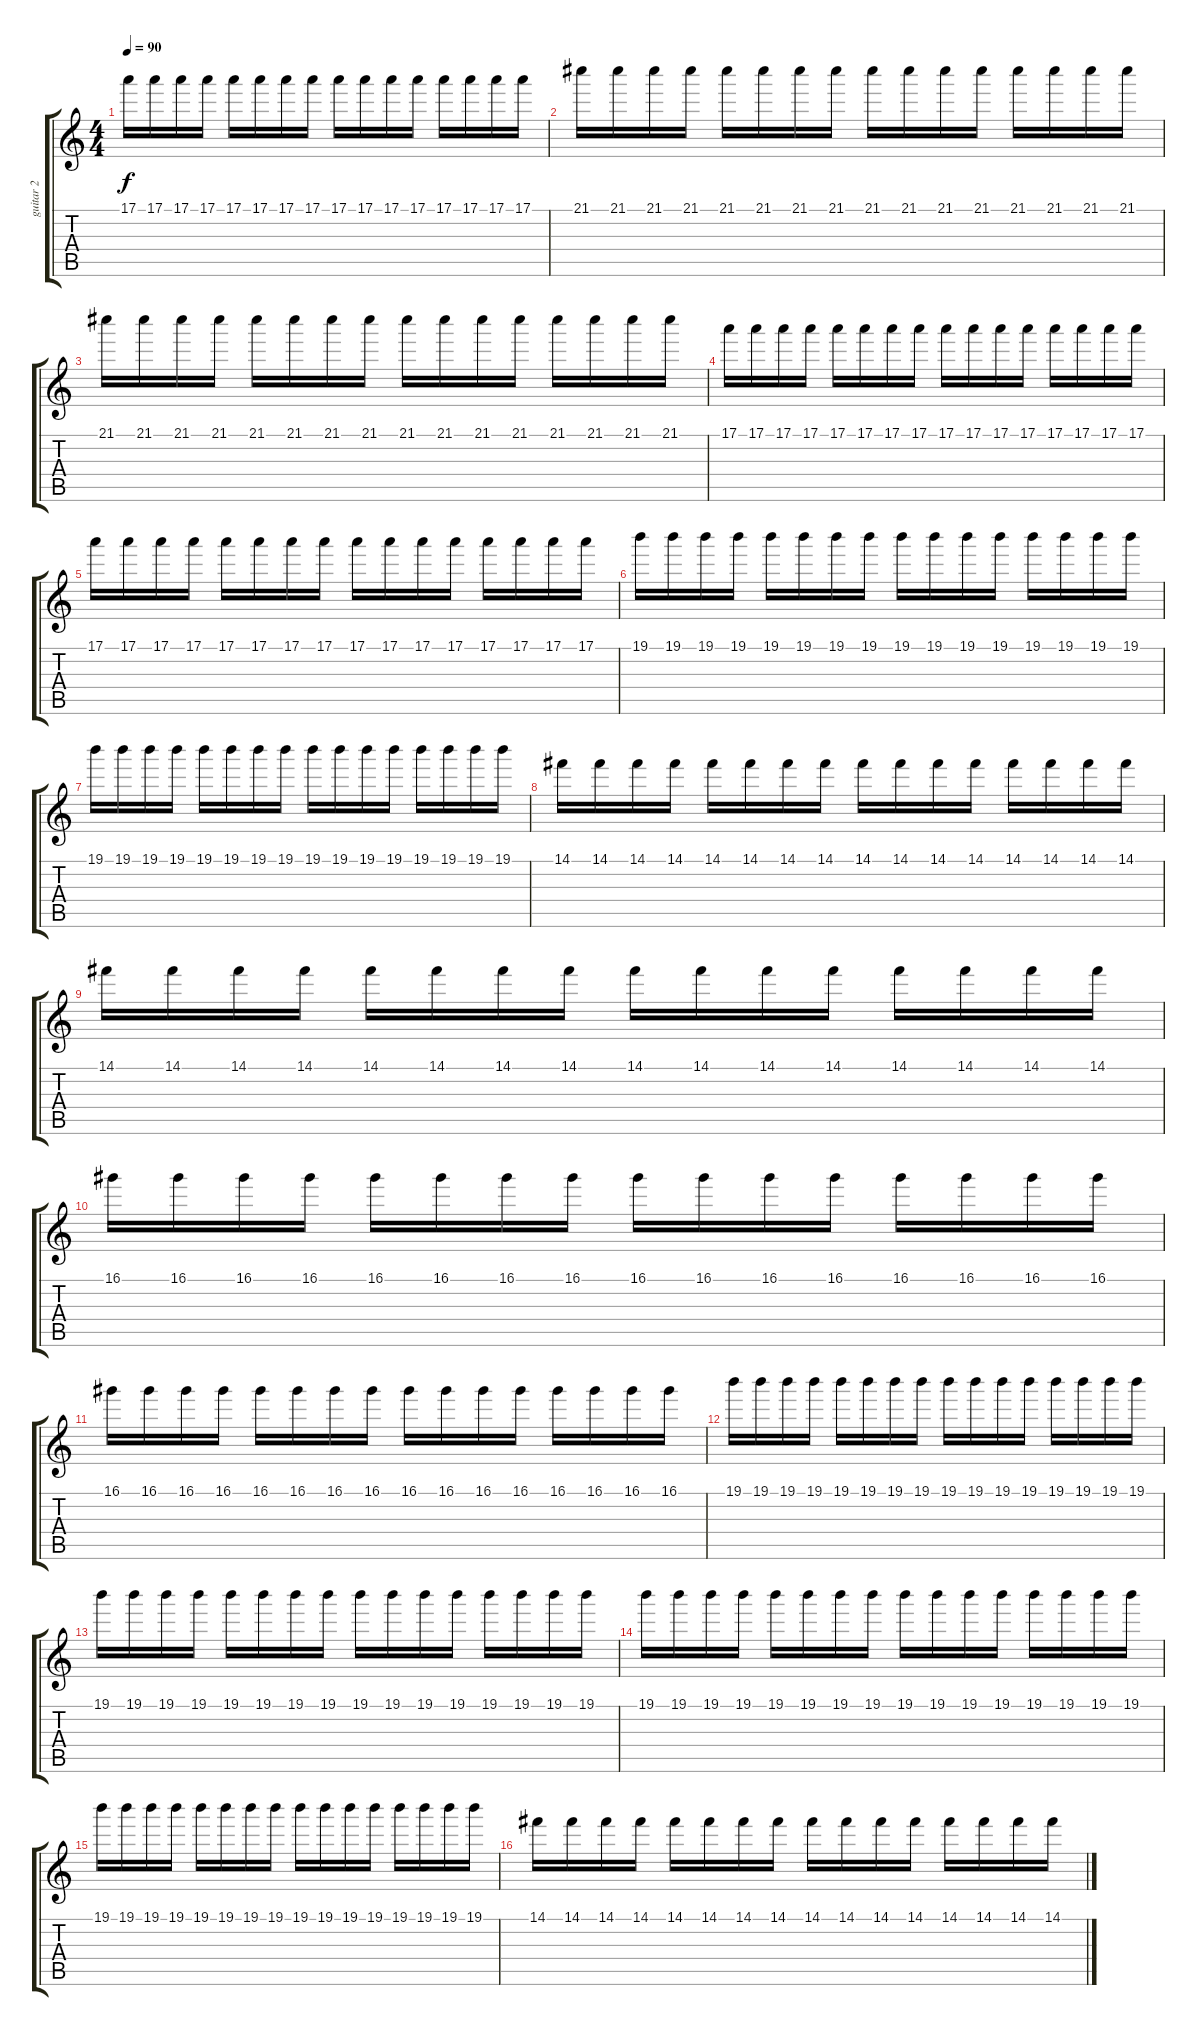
\track ("guitar 2" "guitar 2") {instrument overdrivenguitar}
\staff {score tabs}
\tuning (E4 B3 G3 D3 A2 E2) {hide}
\ts (4 4)
\tempo 90
\clef g2
\ks c
17.1.16{dy f} 17.1.16 17.1.16 17.1.16 17.1.16 17.1.16 17.1.16 17.1.16 17.1.16 17.1.16 17.1.16 17.1.16 17.1.16 17.1.16 17.1.16 17.1.16 |
21.1.16 21.1.16 21.1.16 21.1.16 21.1.16 21.1.16 21.1.16 21.1.16 21.1.16 21.1.16 21.1.16 21.1.16 21.1.16 21.1.16 21.1.16 21.1.16 |
21.1.16 21.1.16 21.1.16 21.1.16 21.1.16 21.1.16 21.1.16 21.1.16 21.1.16 21.1.16 21.1.16 21.1.16 21.1.16 21.1.16 21.1.16 21.1.16 |
17.1.16 17.1.16 17.1.16 17.1.16 17.1.16 17.1.16 17.1.16 17.1.16 17.1.16 17.1.16 17.1.16 17.1.16 17.1.16 17.1.16 17.1.16 17.1.16 |
17.1.16 17.1.16 17.1.16 17.1.16 17.1.16 17.1.16 17.1.16 17.1.16 17.1.16 17.1.16 17.1.16 17.1.16 17.1.16 17.1.16 17.1.16 17.1.16 |
19.1.16 19.1.16 19.1.16 19.1.16 19.1.16 19.1.16 19.1.16 19.1.16 19.1.16 19.1.16 19.1.16 19.1.16 19.1.16 19.1.16 19.1.16 19.1.16 |
19.1.16 19.1.16 19.1.16 19.1.16 19.1.16 19.1.16 19.1.16 19.1.16 19.1.16 19.1.16 19.1.16 19.1.16 19.1.16 19.1.16 19.1.16 19.1.16 |
14.1.16 14.1.16 14.1.16 14.1.16 14.1.16 14.1.16 14.1.16 14.1.16 14.1.16 14.1.16 14.1.16 14.1.16 14.1.16 14.1.16 14.1.16 14.1.16 |
14.1.16 14.1.16 14.1.16 14.1.16 14.1.16 14.1.16 14.1.16 14.1.16 14.1.16 14.1.16 14.1.16 14.1.16 14.1.16 14.1.16 14.1.16 14.1.16 |
16.1.16 16.1.16 16.1.16 16.1.16 16.1.16 16.1.16 16.1.16 16.1.16 16.1.16 16.1.16 16.1.16 16.1.16 16.1.16 16.1.16 16.1.16 16.1.16 |
16.1.16 16.1.16 16.1.16 16.1.16 16.1.16 16.1.16 16.1.16 16.1.16 16.1.16 16.1.16 16.1.16 16.1.16 16.1.16 16.1.16 16.1.16 16.1.16 |
19.1.16 19.1.16 19.1.16 19.1.16 19.1.16 19.1.16 19.1.16 19.1.16 19.1.16 19.1.16 19.1.16 19.1.16 19.1.16 19.1.16 19.1.16 19.1.16 |
19.1.16 19.1.16 19.1.16 19.1.16 19.1.16 19.1.16 19.1.16 19.1.16 19.1.16 19.1.16 19.1.16 19.1.16 19.1.16 19.1.16 19.1.16 19.1.16 |
19.1.16 19.1.16 19.1.16 19.1.16 19.1.16 19.1.16 19.1.16 19.1.16 19.1.16 19.1.16 19.1.16 19.1.16 19.1.16 19.1.16 19.1.16 19.1.16 |
19.1.16 19.1.16 19.1.16 19.1.16 19.1.16 19.1.16 19.1.16 19.1.16 19.1.16 19.1.16 19.1.16 19.1.16 19.1.16 19.1.16 19.1.16 19.1.16 |
14.1.16 14.1.16 14.1.16 14.1.16 14.1.16 14.1.16 14.1.16 14.1.16 14.1.16 14.1.16 14.1.16 14.1.16 14.1.16 14.1.16 14.1.16 14.1.16
